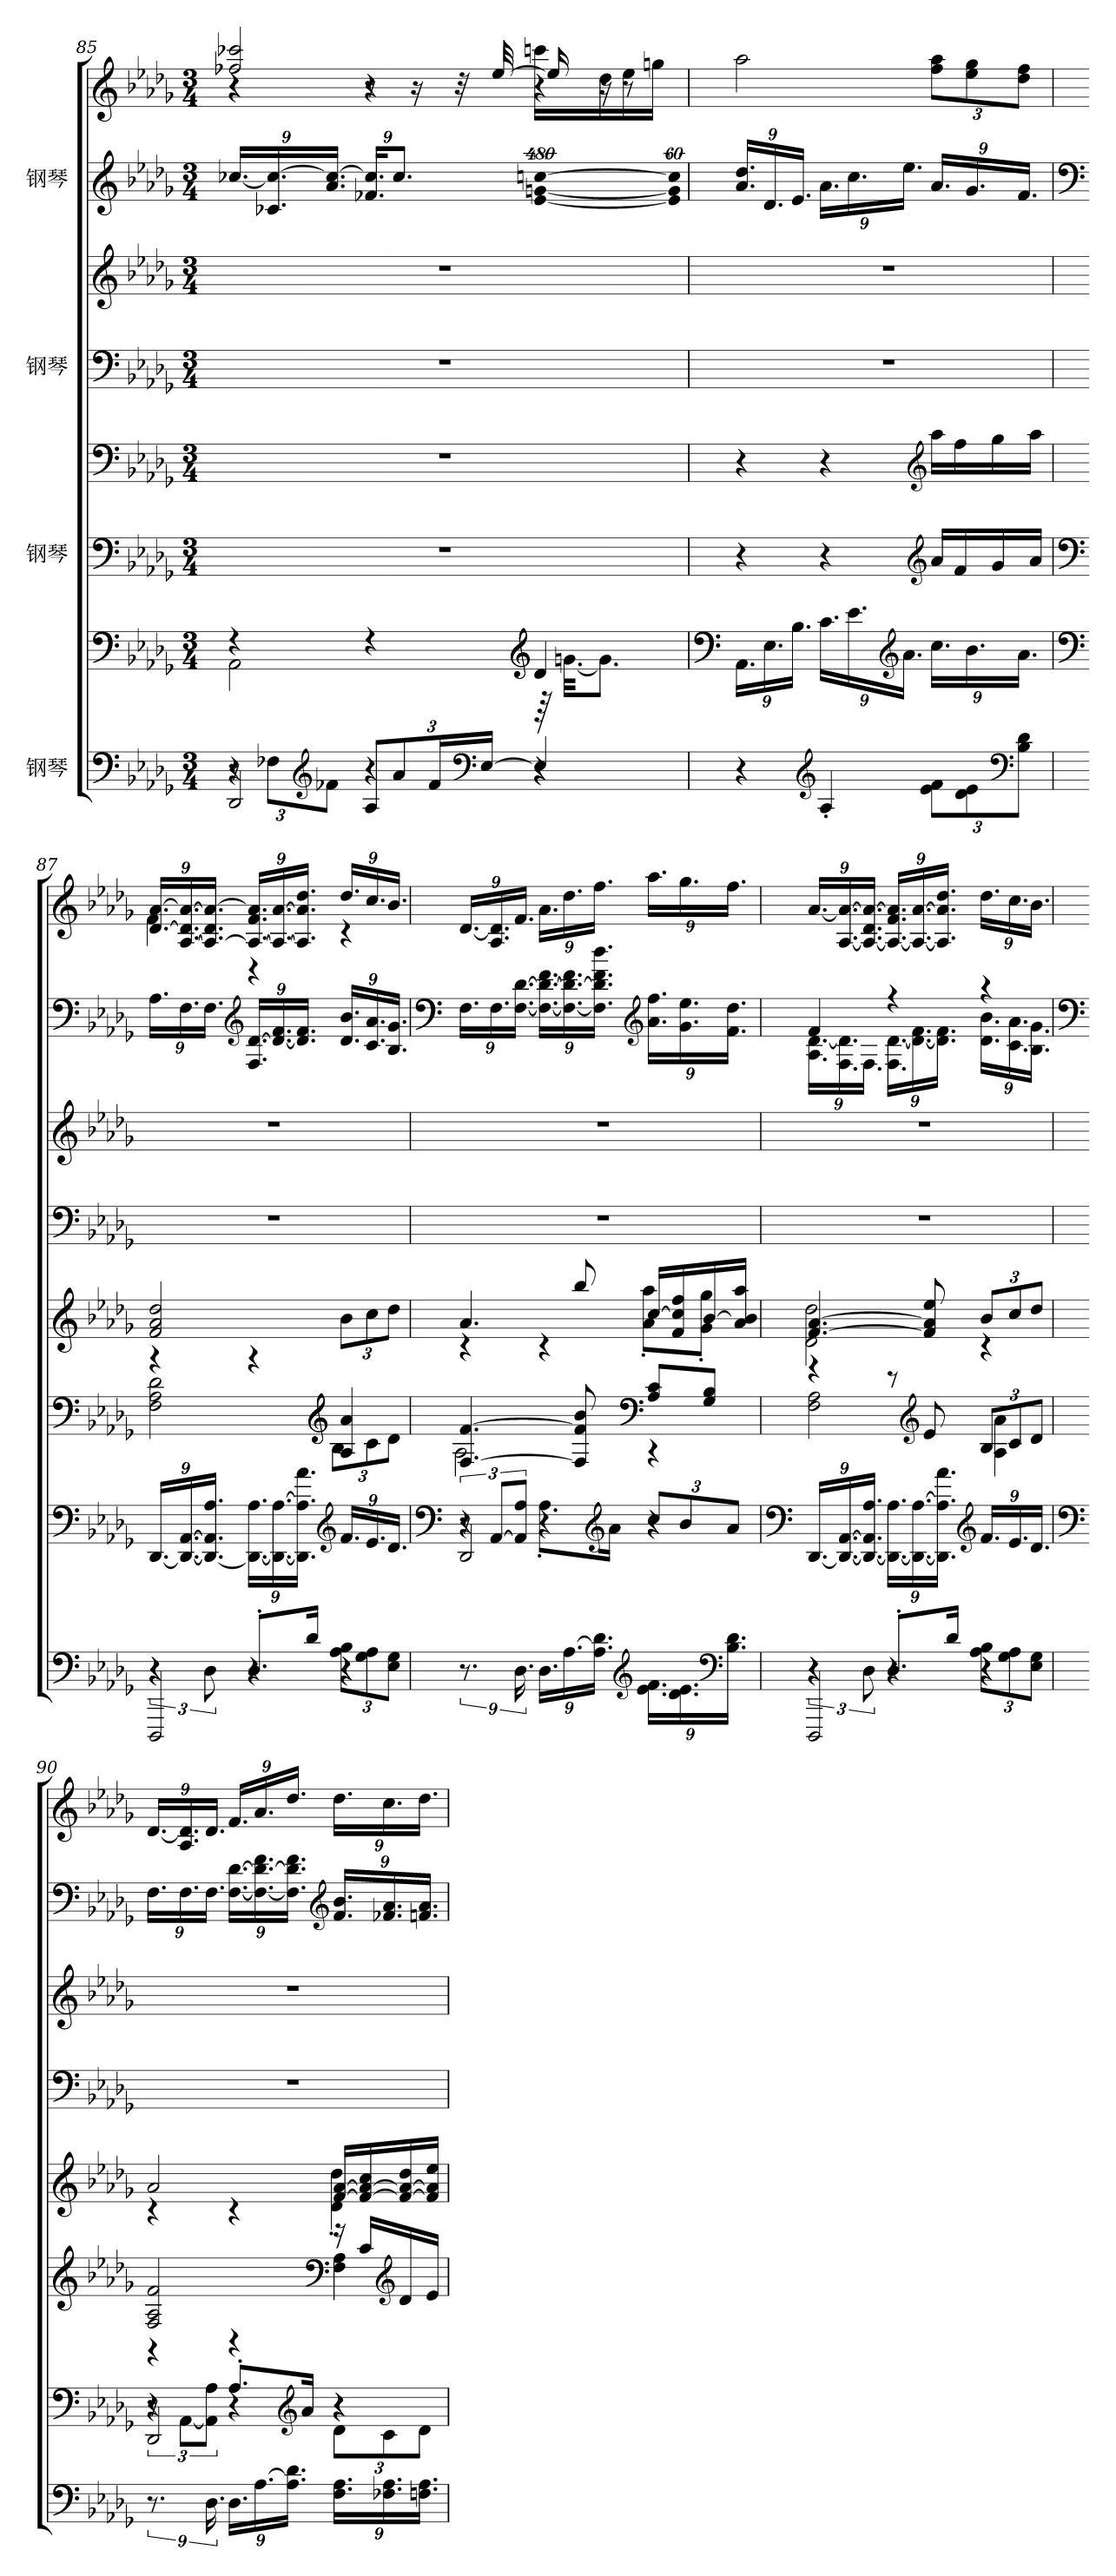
**kern	**kern	**kern	**kern	**kern	**kern	**kern	**kern
*part4	*part4	*part3	*part3	*part2	*part2	*part1	*part1
*staff8	*staff7	*staff6	*staff5	*staff4	*staff3	*staff2	*staff1
*I"钢琴	*	*I"钢琴	*	*I"钢琴	*	*I"钢琴	*
!!LO:PB:g=z
*clefF4	*clefF4	*clefF4	*clefF4	*clefF4	*clefG2	*clefG2	*clefG2
*k[b-e-a-d-g-]	*k[b-e-a-d-g-]	*k[b-e-a-d-g-]	*k[b-e-a-d-g-]	*k[b-e-a-d-g-]	*k[b-e-a-d-g-]	*k[b-e-a-d-g-]	*k[b-e-a-d-g-]
*M3/4	*M3/4	*M3/4	*M3/4	*M3/4	*M3/4	*M3/4	*M3/4
=85	=85	=85	=85	=85	=85	=85	=85
*^	*^	*	*	*	*	*	*^
*	*^	*	*	*	*	*	*	*	*	*^
4r	12r	2DD-/	4r	2AA-\	2.r	2.r	2.r	2.r	[18.cc-X/LL	2ff-X/ 2ccc-X/	4r	4r
.	12F-X\L	.	.	.	.	.	.	.	18.c-X/ 18.cc-/_	.	.	.
*clefG2	*	*	*	*	*	*	*	*	*	*	*	*
.	12f-X\J	.	.	.	.	.	.	.	18.a-/ 18.cc-/_JJ	.	.	.
*Xbrackettup	*	*	*	*	*	*	*	*	*	*	*	*
12A-/L	4r	.	4r	.	.	.	.	.	18.f-X/ 18.cc-/]KL	.	4r	8r
12a-/	.	.	.	.	.	.	.	.	9.cc-/J	.	.	.
.	.	.	.	.	.	.	.	.	.	.	.	16r
24f-/L	.	.	.	.	.	.	.	.	.	.	.	.
.	.	.	.	.	.	.	.	.	.	.	.	32r
*clefF4	*	*	*	*	*	*	*	*	*	*	*	*
[24E-/JJ	.	.	.	.	.	.	.	.	.	.	.	.
.	.	.	.	.	.	.	.	.	.	.	.	[32ee-/
*	*	*	*clefG2	*	*	*	*	*	*	*	*	*
!	!	!	!	!	!	!	!	!	!LO:N:vis=4	!	!	!
4E-/]	4r	4r	4d-/	64r	.	.	.	.	[1920%427e-/ [1920%427gn/ [1920%427ccn/	4r	16cccn\LL	16ee-/]
.	.	.	.	[32.gn\KKL	.	.	.	.	.	.	.	.
.	.	.	.	8.g\J]	.	.	.	.	.	.	16dd-\	16r
.	.	.	.	.	.	.	.	.	.	.	16ee-\	8r
.	.	.	.	.	.	.	.	.	.	.	16ggn\JJ	.
!	!	!	!	!	!	!	!	!	!LO:N:vis=32	!	!	!
.	.	.	.	.	.	.	.	.	1920%53e-/] 1920%53g/] 1920%53cc/]	.	.	.
*v	*v	*v	*	*	*	*	*	*	*	*v	*v	*v
*	*v	*v	*	*	*	*	*	*
!!LO:PB:g=z
=86	=86	=86	=86	=86	=86	=86	=86
*	*clefF4	*	*	*	*	*	*
*	*Xbrackettup	*	*	*	*	*Xbrackettup	*
4r	18.AA-\LL	4r	4r	2.r	2.r	18.a-/ 18.dd-/LL	2aa-\
.	18.E-\	.	.	.	.	18.d-/	.
.	18.B-\JJ	.	.	.	.	18.e-/JJ	.
*clefG2	*	*	*	*	*	*	*
4A-'/	18.c\LL	4r	4r	.	.	18.a-\LL	.
.	18.e-\	.	.	.	.	18.cc\	.
*	*clefG2	*	*	*	*	*	*
.	18.a-\JJ	.	.	.	.	18.ee-\JJ	.
*	*	*clefG2	*clefG2	*	*	*	*
*	*	*	*	*	*	*	*Xbrackettup
12e-\ 12f\L	18.cc\LL	16a-/LL	16aa-\LL	.	.	18.a-/LL	12ff\ 12aa-\L
.	.	16f/	16ff\	.	.	.	.
12d-\ 12e-\	18.b-\	.	.	.	.	18.g-/	12ee-\ 12gg-\
.	.	16g-/	16gg-\	.	.	.	.
*clefF4	*	*	*	*	*	*	*
12B-\ 12d-\J	18.a-\JJ	.	.	.	.	18.f/JJ	12dd-\ 12ff\J
.	.	16a-/JJ	16aa-\JJ	.	.	.	.
=87	=87	=87	=87	=87	=87	=87	=87
*	*clefF4	*clefF4	*	*	*	*clefF4	*
*^	*	*	*	*	*	*	*
*	*brackettup	*	*	*	*	*	*	*
*	*^	*	*^	*	*	*	*	*^
4r	6r	2DDD-/	[18.DD-/LL	4r	2F\ 2A-\ 2d-\	2f/ 2a-/ 2dd-/	2.r	2.r	18.A-\LL	[18.d-/ [18.a-/LL	4f\
.	.	.	18.DD-/_ [18.AA-/	.	.	.	.	.	18.F\	[18.A-/ 18.d-/] 18.a-/_	.
.	12D-\	.	18.DD-/_ 18.AA-/] 18.A-/JJ	.	.	.	.	.	18.F\JJ	18.A-/_ 18.d-/ 18.a-/_JJ	.
*	*	*	*	*	*	*	*	*	*clefG2	*	*
8.D-'/L	4r	.	18.DD-\_ 18.A-\LL	4r	.	.	.	.	18.F/ [18.d-/LL	18.A-/_ 18.f/ 18.a-/]LL	4r
.	.	.	18.DD-\_ [18.A-\	.	.	.	.	.	18.d-/_ 18.f/	18.A-/_ [18.a-/	.
.	.	.	18.DD-\] 18.A-\] 18.a-\JJ	.	.	.	.	.	18.d-/] 18.f/JJ	18.A-/] 18.a-/] 18.dd-/JJ	.
16d-/Jk	.	.	.	.	.	.	.	.	.	.	.
*	*	*	*clefG2	*clefG2	*	*	*	*	*	*	*
*	*Xbrackettup	*	*	*	*Xbrackettup	*Xbrackettup	*	*	*	*	*
4r	12A-\ 12B-\L	4r	18.f/LL	4A-/ 4a-/	12B-\L	12b-\L	.	.	18.d-/ 18.b-/LL	18.dd-/LL	4r
.	12G-\ 12A-\	.	18.e-/	.	12c\	12cc\	.	.	18.c/ 18.a-/	18.cc/	.
.	12E-\ 12G-\J	.	18.d-/JJ	.	12d-\J	12dd-\J	.	.	18.B-/ 18.g-/JJ	18.b-/JJ	.
*v	*v	*v	*	*	*	*	*	*	*	*v	*v
!!LO:PB:g=z
=88	=88	=88	=88	=88	=88	=88	=88	=88
*	*clefF4	*	*	*	*	*	*clefF4	*
*brackettup	*brackettup	*	*	*	*	*	*	*
*	*	*	*	*	*	*	*	*MM54
*	*^	*	*	*^	*	*	*	*
*	*	*^	*	*	*	*	*	*	*	*
9.r	12r	4r	2DD-/	[4.F/ [4.f/	2A-\	4.a-/	4r	2.r	2.r	18.F\LL	[18.d-/LL
.	[12AA-/L	.	.	.	.	.	.	.	.	18.F\	18.A-/ 18.d-/]
18.D-\	12AA-/] 12A-/J	.	.	.	.	.	.	.	.	[18.F\ [18.d-\JJ	18.f/JJ
18.D-\LL	4r	8.A-'\L	.	.	.	.	4r	.	.	18.F\_ 18.d-\_ 18.f\LL	18.a-\LL
[18.A-\	.	.	.	.	.	.	.	.	.	18.F\_ 18.d-\_ 18.f\	18.dd-\
.	.	.	.	8F/] 8f/] 8b-/	.	8bb-/	.	.	.	.	.
18.A-\] 18.d-\JJ	.	.	.	.	.	.	.	.	.	18.F\] 18.d-\] 18.f\ 18.dd-\JJ	18.ff\JJ
*	*clefG2	*	*	*	*	*	*	*	*	*	*
.	.	16a-\Jk	.	.	.	.	.	.	.	.	.
*clefG2	*	*	*	*clefF4	*	*	*	*	*	*clefG2	*
*	*Xbrackettup	*	*	*	*	*	*	*	*	*	*
18.e-\ 18.f\LL	12cc/L	4r	4r	8A-/ 8c/L	4r	[16cc/LL	8a-\' 8aa-\'L	.	.	18.a-\ 18.ff\LL	18.aa-\LL
.	.	.	.	.	.	16f/ 16cc/] 16ff/	.	.	.	.	.
18.d-\ 18.e-\	12b-/	.	.	.	.	.	.	.	.	18.g-\ 18.ee-\	18.gg-\
.	.	.	.	8G-/ 8B-/J	.	[16b-/	8g-\' 8gg-\'J	.	.	.	.
*clefF4	*	*	*	*	*	*	*	*	*	*	*
18.B-\ 18.d-\JJ	12a-/J	.	.	.	.	.	.	.	.	18.f\ 18.dd-\JJ	18.ff\JJ
.	.	.	.	.	.	16a-/ 16b-/] 16aa-/JJ	.	.	.	.	.
*	*v	*v	*v	*	*	*	*	*	*	*	*
!!LO:PB:g=z
=89	=89	=89	=89	=89	=89	=89	=89	=89	=89
*	*clefF4	*	*	*	*	*	*	*	*
*	*	*	*	*	*	*	*	*	*MM54
*^	*	*	*	*	*	*	*	*^	*
*	*^	*	*	*	*	*	*	*	*	*	*
4r	6r	2DDD-/	[18.DD-/LL	4r	2F\ 2A-\	[4.f/ [4.a-/	2d-\ 2dd-\	2.r	2.r	4f/	18.A-\ [18.d-\LL	[18.a-/LL
.	.	.	18.DD-/_ [18.AA-/	.	.	.	.	.	.	.	18.F\ 18.d-\]	[18.A-/ 18.a-/_
.	12D-\	.	18.DD-/_ 18.AA-/] 18.A-/JJ	.	.	.	.	.	.	.	18.F\JJ	18.A-/_ 18.d-/ 18.a-/_JJ
8.D-'/L	4r	.	18.DD-\_ 18.A-\LL	8r	.	.	.	.	.	4r	18.F\ [18.d-\LL	18.A-/_ 18.f/ 18.a-/]LL
.	.	.	18.DD-\_ [18.A-\	.	.	.	.	.	.	.	18.d-\_ 18.f\	18.A-/_ [18.a-/
*	*	*	*	*clefG2	*	*	*	*	*	*	*	*
.	.	.	.	8e-/	.	8f/] 8a-/] 8ee-/	.	.	.	.	.	.
.	.	.	18.DD-\] 18.A-\] 18.a-\JJ	.	.	.	.	.	.	.	18.d-\] 18.f\JJ	18.A-/] 18.a-/] 18.dd-/JJ
16d-/Jk	.	.	.	.	.	.	.	.	.	.	.	.
*	*	*	*clefG2	*	*	*	*	*	*	*	*	*
*	*Xbrackettup	*	*	*	*	*	*	*	*	*	*	*
4r	12A-\ 12B-\L	4r	18.f/LL	12B-/L	4A-\ 4a-\	12b-/L	4r	.	.	4r	18.d-\ 18.b-\LL	18.dd-\LL
.	12G-\ 12A-\	.	18.e-/	12c/	.	12cc/	.	.	.	.	18.c\ 18.a-\	18.cc\
.	12E-\ 12G-\J	.	18.d-/JJ	12d-/J	.	12dd-/J	.	.	.	.	18.B-\ 18.g-\JJ	18.b-\JJ
*v	*v	*v	*	*	*	*	*	*	*	*v	*v	*
!!LO:PB:g=z
=90	=90	=90	=90	=90	=90	=90	=90	=90	=90
*	*clefF4	*	*	*	*	*	*	*clefF4	*
*	*^	*	*	*	*	*	*	*	*
*brackettup	*	*brackettup	*	*	*	*	*	*	*	*
*	*v	*v	*	*	*	*	*	*	*	*
*	*	*	*	*	*	*	*	*	*MM54
*	*^	*	*	*	*	*	*	*	*
*	*	*^	*	*	*	*	*	*	*	*
9.r	4r	12r	2DD-/	2F/ 2A-/ 2f/	4r	2a-/	4r	2.r	2.r	18.F\LL	[18.d-/LL
.	.	[12AA-\L	.	.	.	.	.	.	.	18.F\	18.A-/ 18.d-/]
18.D-\	.	12AA-\] 12A-\J	.	.	.	.	.	.	.	18.F\JJ	18.d-/JJ
18.D-\LL	8.A-'/L	4r	.	.	4r	.	4r	.	.	[18.F\ [18.d-\LL	18.f/LL
[18.A-\	.	.	.	.	.	.	.	.	.	18.F\_ 18.d-\_ 18.f\	18.a-/
18.A-\] 18.d-\JJ	.	.	.	.	.	.	.	.	.	18.F\] 18.d-\] 18.f\JJ	18.dd-/JJ
*	*clefG2	*	*	*	*	*	*	*	*	*	*
.	16a-/Jk	.	.	.	.	.	.	.	.	.	.
*	*	*	*	*clefF4	*	*	*	*	*	*clefG2	*
*	*	*Xbrackettup	*	*	*	*	*	*	*	*	*
18.F\ 18.A-\LL	4r	12d-\L	4r	16r	4F\ 4A-\	[16f/ [16a-/LL	4d-\' 4dd-\'	.	.	18.f/ 18.b-/LL	18.dd-\LL
.	.	.	.	16c/LL	.	16f/_ 16a-/_ 16cc/	.	.	.	.	.
18.F-X\ 18.A-\	.	12c\	.	.	.	.	.	.	.	18.f-X/ 18.a-/	18.cc\
*	*	*	*	*clefG2	*	*	*	*	*	*	*
.	.	.	.	16d-/	.	16f/_ 16a-/_ 16dd-/	.	.	.	.	.
18.Fn\ 18.A-\JJ	.	12d-\J	.	.	.	.	.	.	.	18.fn/ 18.a-/JJ	18.dd-\JJ
.	.	.	.	16e-/JJ	.	16f/] 16a-/] 16ee-/JJ	.	.	.	.	.
*	*v	*v	*v	*	*	*	*	*	*	*	*
*	*	*v	*v	*	*	*	*	*	*
*	*	*	*v	*v	*	*	*	*
=	=	=	=	=	=	=	=
*-	*-	*-	*-	*-	*-	*-	*-
